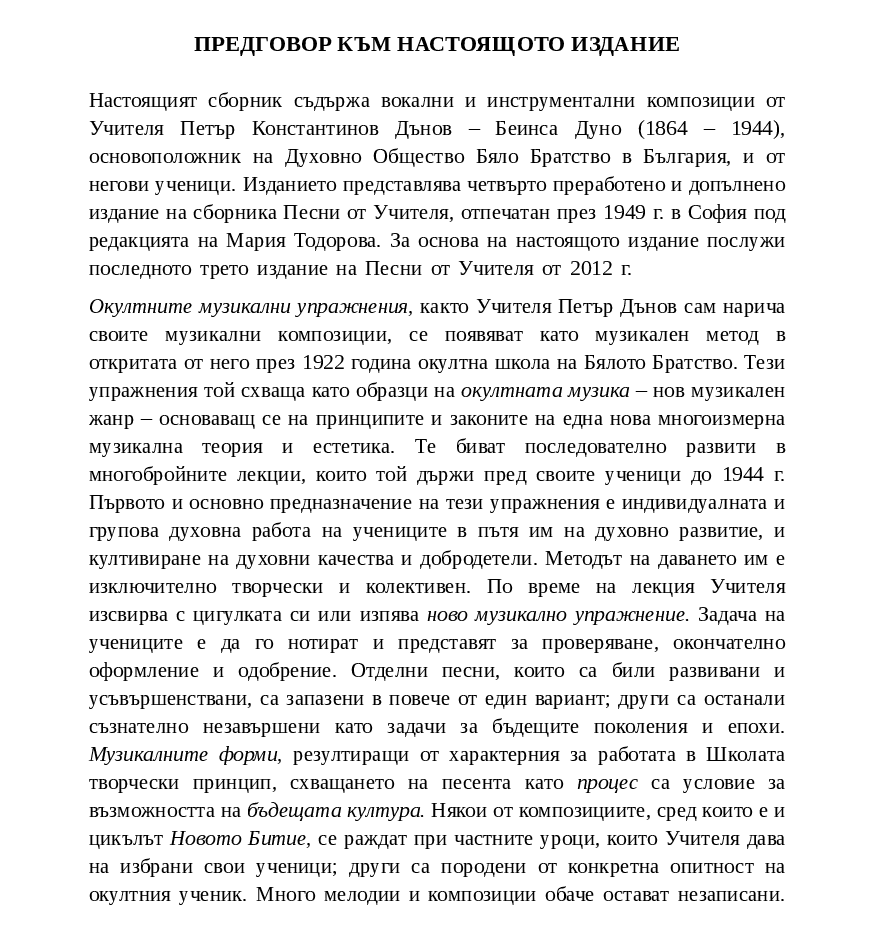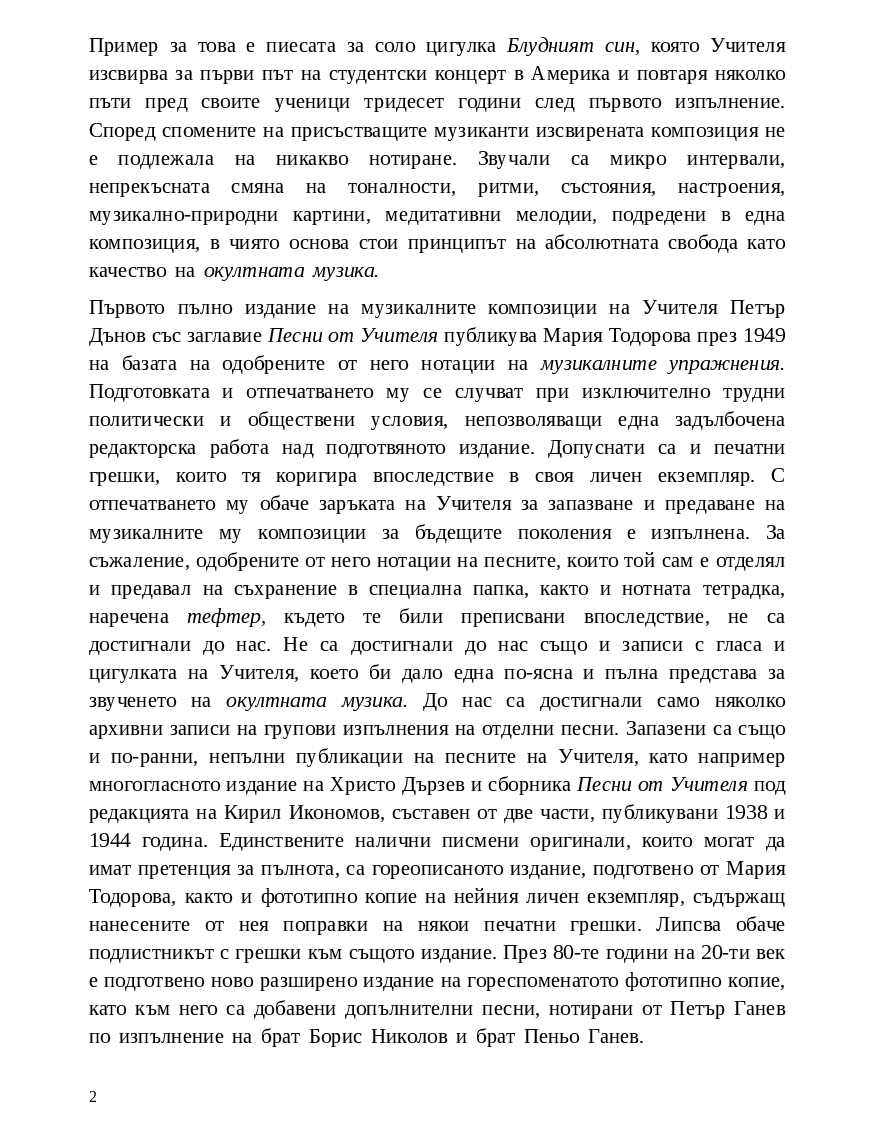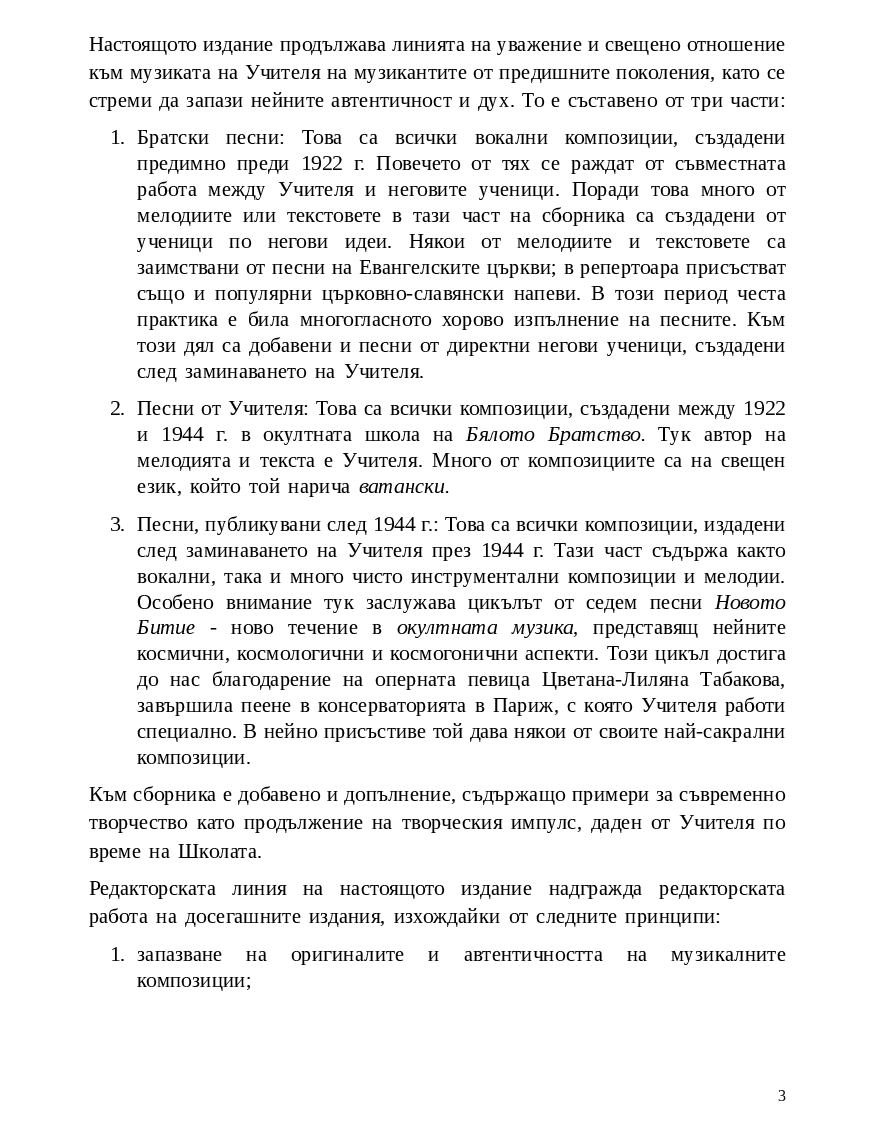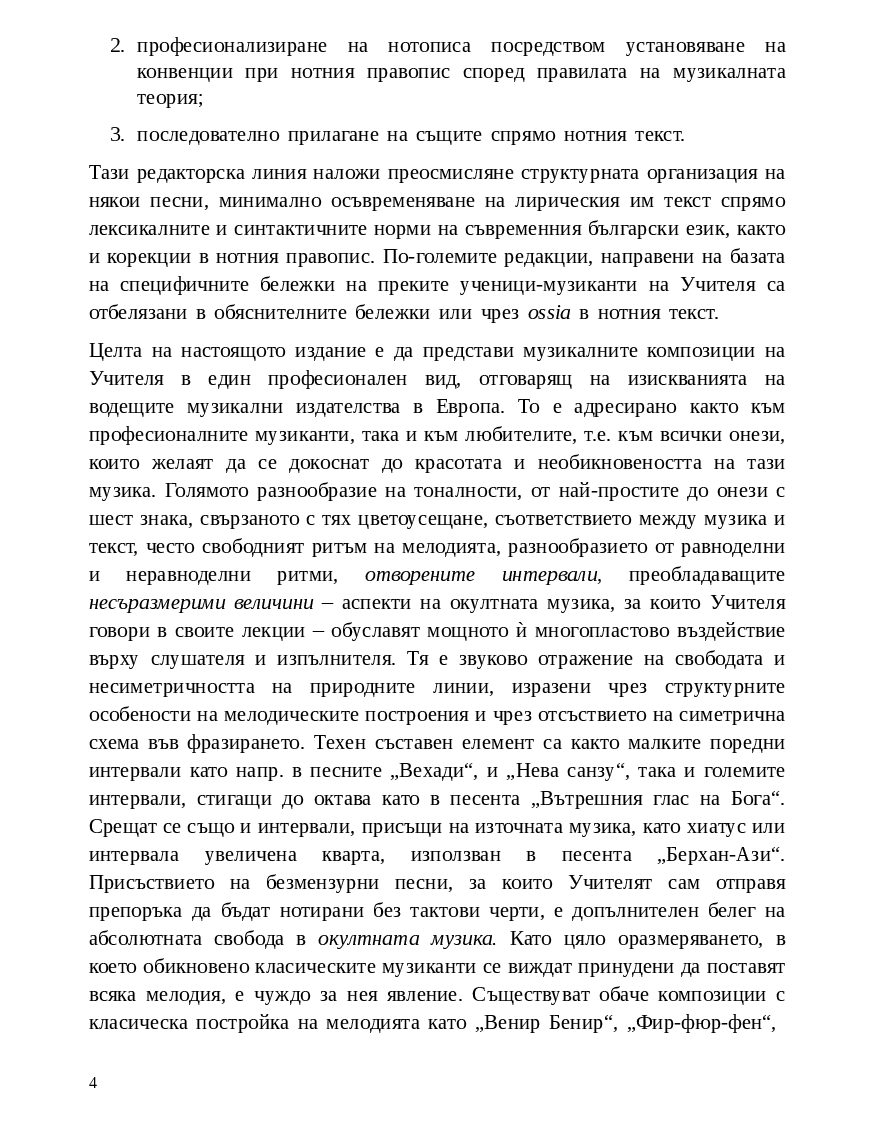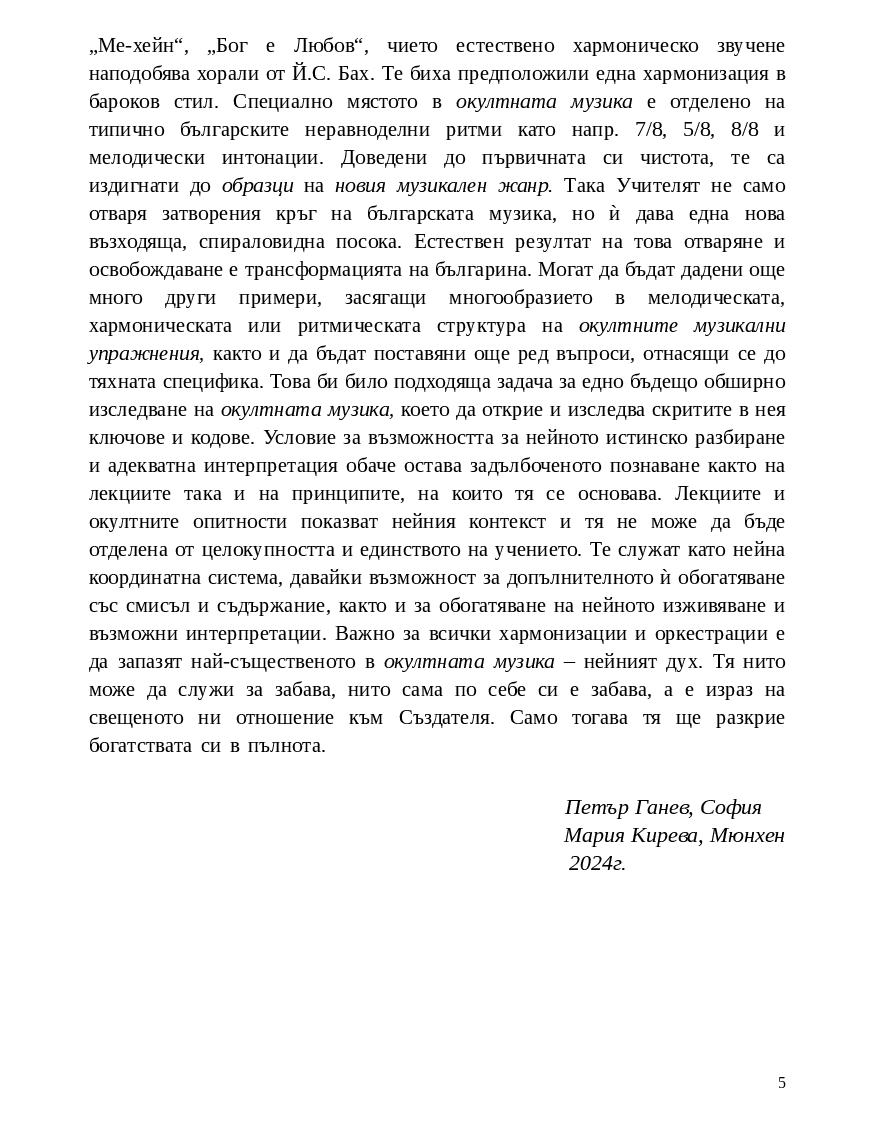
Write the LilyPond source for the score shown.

\version "2.24.2"

% include paper part and global functions
\include "include/globals.ily"

\bookpart {
  \paper {
    print-all-headers = ##f
    print-page-number = ##t
    print-first-page-number = ##f

    % put page numbers on the bottom
    oddHeaderMarkup = \markup ""
    evenHeaderMarkup = \markup ""
    oddFooterMarkup = \markup
    \fill-line {
      ""
      \if \should-print-page-number \fromproperty #'page:page-number-string
    }
    evenFooterMarkup = \markup
    \fill-line {
      \if \should-print-page-number \fromproperty #'page:page-number-string
      ""
    }

    left-margin = 1.5\cm
    right-margin = 1.5\cm
    top-margin = 1.6\cm
    bottom-margin = 1.2\cm
    ragged-bottom = ##t % do not spread the staves to fill the whole vertical space


  }

  \tocItem \markup "Предговор към настоящото издание"
  \markup \fontsize  #+3.0 { \fill-line \bold {"ПРЕДГОВОР КЪМ НАСТОЯЩОТО ИЗДАНИЕ"} }

  \markup \fontsize #+2.5 {
    \vspace #1.5  \override #'(baseline-skip . 2.7)
    \justify {

      Настоящият сборник съдържа вокални и инструментални композиции от
      Учителя Петър Константинов Дънов – Беинса Дуно (1864 – 1944),
      основоположник на Духовно Общество Бяло Братство в България, и от
      негови ученици. Изданието представлява четвърто преработено и допълнено
      издание на сборника Песни от Учителя, отпечатан през 1949 г. в София под
      редакцията на Мария Тодорова. За основа на настоящото издание послужи
      последното трето издание на Песни от Учителя от 2012 г.


    }
  }


  \markup \fontsize #+2.5 {
    \vspace #0.9  \override #'(baseline-skip . 2.7)
    \justify {
      \italic {Окултните} \italic {музикални} \italic {упражнения,} както Учителя Петър Дънов сам нарича своите музикални композиции, се появяват като музикален метод в откритата от него през 1922 година окултна школа на Бялото Братство. Тези упражнения той схваща като образци на \italic {окултната} \italic {музика} – нов музикален жанр – основаващ се на принципите и законите на една нова многоизмерна музикална теория и естетика. Те биват последователно развити в многобройните лекции, които той държи пред своите ученици до 1944 г. Първото и основно предназначение на тези упражнения е индивидуалната и групова духовна работа на учениците в пътя им на духовно развитие, и култивиране на духовни качества и добродетели. Методът на даването им е изключително творчески и колективен. По време на лекция Учителя изсвирва с цигулката си или изпява \italic {ново} \italic {музикално} \italic {упражнение.} Задача на учениците е да го нотират и представят за проверяване, окончателно оформление и одобрение. Отделни песни, които са били развивани и усъвършенствани, са запазени в повече от един вариант; други са останали съзнателно незавършени като задачи за бъдещите поколения и епохи. \italic {Музикалните} \italic {форми,} резултиращи от характерния за работата в Школата творчески принцип, схващането на песента като \italic {процес} са условие за възможността на \italic {бъдещата} \italic {култура.}  Някои от композициите, сред които е и цикълът \italic {Новото} \italic {Битие,} се раждат при частните уроци, които Учителя дава на избрани свои ученици; други са породени от конкретна опитност на окултния ученик. Много мелодии и композиции обаче остават незаписани.
    }
  }

  \markup \fontsize #+2.5 {
    \vspace #0 \override #'(baseline-skip . 2.7)
    \justify {
      Пример за това е пиесата за соло цигулка \italic {Блудният} \italic {син,} която Учителя изсвирва за първи път на студентски концерт в Америка и повтаря няколко пъти пред своите ученици тридесет години след първото изпълнение. Според спомените на присъстващите музиканти изсвирената композиция не е подлежала на никакво нотиране. Звучали са микро интервали, непрекъсната смяна на тоналности, ритми, състояния, настроения, музикално-природни картини, медитативни мелодии, подредени в една композиция, в чиято основа стои принципът на абсолютната свобода като качество на \italic{окултната} \italic {музика.}
    }
  }
  \markup \fontsize #+2.5 {
    \vspace #0.9  \override #'(baseline-skip . 2.7)
    \justify {
      Първото пълно издание на музикалните композиции на Учителя Петър Дънов със заглавие \italic {Песни} \italic {от} \italic {Учителя} публикува Мария Тодорова през 1949 на базата на одобрените от него нотации на \italic {музикалните} \italic {упражнения.} Подготовката и отпечатването му се случват при изключително трудни политически и обществени условия, непозволяващи една задълбочена редакторска работа над подготвяното издание. Допуснати са и печатни грешки, които тя коригира впоследствие в своя личен екземпляр. С отпечатването му обаче заръката на Учителя за запазване и предаване на музикалните му композиции за бъдещите поколения е изпълнена. За съжаление, одобрените от него нотации на песните, които той сам е отделял и предавал на съхранение в специална папка, както и нотната тетрадка, наречена \italic {тефтер,} където те били преписвани впоследствие, не са достигнали до нас. Не са достигнали до нас също и записи с гласа и цигулката на Учителя, което би дало една по-ясна и пълна представа за звученето на \italic {окултната} \italic {музика.} До нас са достигнали само няколко архивни записи на групови изпълнения на отделни песни. Запазени са също и по-ранни, непълни публикации на песните на Учителя, като например многогласното издание на Христо Дързев и сборника \italic {Песни} \italic {от} \italic {Учителя} под редакцията на Кирил Икономов, съставен от две части, публикувани 1938 и 1944 година. Единствените налични писмени оригинали, които могат да имат претенция за пълнота, са гореописаното издание, подготвено от Мария Тодорова, както и фототипно копие на нейния личен екземпляр, съдържащ нанесените от нея поправки на някои печатни грешки. Липсва обаче подлистникът с грешки към същото издание. През 80-те години на 20-ти век е подготвено ново разширено издание на гореспоменатото фототипно копие, като към него са добавени допълнителни песни, нотирани от Петър Ганев по изпълнение на брат Борис Николов и брат Пеньо Ганев.
    }
  }

  \markup \fontsize #+2.5 {
    \override #'(baseline-skip . 2.7)
    \justify {
      Настоящото издание продължава линията на уважение и свещено отношение към музиката на Учителя на музикантите от предишните поколения, като се стреми да запази нейните автентичност и дух. То е съставено от три части:
    }
  }

  \markup \override #'(line-width . 62.5) \fontsize  #+2.5 {
    \vspace #0.9  \override #'(baseline-skip . 2.5) \column {
      "    1."
    }
    \hspace #0.5
    \override #'(baseline-skip . 2.5) \column {
      \justify {
        Братски песни: Това са всички вокални композиции, създадени предимно преди 1922 г. Повечето от тях се раждат от съвместната работа между Учителя и неговите ученици. Поради това много от мелодиите или текстовете в тази част на сборника са създадени от ученици по негови идеи. Някои от мелодиите и текстовете са заимствани от песни на Евангелските църкви; в репертоара присъстват също и популярни църковно-славянски напеви. В този период честа практика е била многогласното хорово изпълнение на песните. Към този дял са добавени и песни от директни негови ученици, създадени след заминаването на Учителя.
      }
    }
  }

  \markup \override #'(line-width . 62.5) \fontsize  #+2.5 {
    \vspace #0.9  \override #'(baseline-skip . 2.5) \column {
      "    2."
    }
    \hspace #0.5
    \override #'(baseline-skip . 2.5) \column {
      \justify {
        Песни от Учителя: Това са всички композиции, създадени между 1922 и 1944 г. в окултната школа на \italic {Бялото}
        \italic {Братство.} Тук автор на мелодията и текста е Учителя. Много от композициите са на свещен език, който той
        нарича \italic {ватански.}
      }
    }
  }

  \markup \override #'(line-width . 62.5) \fontsize  #+2.5 {
    \vspace #0.9  \override #'(baseline-skip . 2.5) \column {
      "    3."
    }
    \hspace #0.5
    \override #'(baseline-skip . 2.5) \column {
      \justify {
        Песни, публикувани след 1944 г.: Това са всички композиции, издадени след заминаването на Учителя през 1944 г.
        Тази част съдържа както вокални, така и много чисто инструментални композиции и мелодии. Особено внимание тук
        заслужава цикълът от седем песни \italic {Новото} \italic{Битие} - ново течение в \italic {окултната} \italic {музика,} представящ нейните космични, космологични и космогонични аспекти. Този цикъл достига до нас благодарение на оперната певица Цветана-Лиляна Табакова, завършила пеене в консерваторията в Париж, с която Учителя работи специално. В нейно присъстиве той дава някои от своите най-сакрални композиции.
      }
    }
  }
  \markup \fontsize #+2.5 {
    \vspace #0.9  \override #'(baseline-skip . 2.7)
    \justify {
      Към сборника е добавено и допълнение, съдържащо примери за съвременно творчество като продължение на творческия импулс, даден от Учителя по време на Школата.
    }
  }
  \markup \fontsize #+2.5 {
    \vspace #0.9  \override #'(baseline-skip . 2.7)
    \justify {
      Редакторската линия на настоящото издание надгражда редакторската работа на досегашните издания, изхождайки
      от следните принципи:
    }
  }
  \markup \override #'(line-width . 62.5) \fontsize  #+2.5 {
    \vspace #0.9  \override #'(baseline-skip . 2.5) \column {
      "    1."
    }
    \hspace #0.5
    \override #'(baseline-skip . 2.5) \column {
      \justify {
        запазване на оригиналите и автентичността на музикалните композиции;
      }
    }
  }

  \markup \override #'(line-width . 62.5) \fontsize  #+2.5 {
    \vspace #0.9  \override #'(baseline-skip . 2.5) \column {
      "    2."
    }
    \hspace #0.5
    \override #'(baseline-skip . 2.5) \column {
      \justify {
        професионализиране на нотописа посредством установяване на конвенции при нотния правопис според правилата на музикалната теория;
      }
    }
  }

  \markup \override #'(line-width . 62.5) \fontsize  #+2.5 {
    \vspace #0.9  \override #'(baseline-skip . 2.5) \column {
      "    3."
    }
    \hspace #0.5
    \override #'(baseline-skip . 2.5) \column {
      \justify {
        последователно прилагане на същите спрямо нотния текст.
      }
    }
  }


  \markup \fontsize #+2.5 {
    \vspace #0.9  \override #'(baseline-skip . 2.7)
    \justify {
      Тази редакторска линия наложи преосмисляне структурната организация на някои песни, минимално осъвременяване на лирическия им текст спрямо лексикалните и синтактичните норми на съвременния български език, както и корекции в нотния правопис. По-големите редакции, направени на базата на специфичните бележки на преките ученици-музиканти на Учителя са отбелязани в обяснителните бележки или чрез \italic {ossia} в нотния текст.
    }
  }

  \markup \fontsize #+2.5 {
    \vspace #0.9  \override #'(baseline-skip . 2.7)
    \justify {

      Целта на настоящото издание е да представи музикалните композиции на Учителя в един професионален вид, отговарящ на изискванията на \justify-line {водещите музикални издателства в Европа. То е адресирано както към} професионалните музиканти, така и към любителите, т.е. към всички онези, които желаят да се докоснат до красотата и необикновеността на тази музика. Голямото разнообразие на тоналности, от най-простите до онези с шест знака, свързаното с тях цветоусещане, съответствието между музика и текст, често свободният ритъм на мелодията, разнообразието от равноделни и неравноделни ритми, \italic {отворените} \italic {интервали,} преобладаващите \italic {несъразмерими} \italic {величини} – аспекти на окултната музика, за които Учителя говори в своите лекции – обуславят мощното ѝ многопластово въздействие върху слушателя и изпълнителя. Тя е звуково отражение на свободата и несиметричността на природните линии, изразени чрез структурните особености на мелодическите построения и чрез отсъствието на симетрична схема във фразирането. Техен съставен елемент са както малките поредни интервали като напр. в песните „Вехади“, и „Нева санзу“, така и големите интервали, стигащи до октава като в песента „Вътрешния глас на Бога“. Срещат се също и интервали, присъщи на източната музика, като хиатус или интервала увеличена кварта, използван в песента „Берхан-Ази“. Присъствието на безмензурни песни, за които Учителят сам отправя препоръка да бъдат нотирани без тактови черти, е допълнителен белег на абсолютната свобода в \italic {окултната} \italic {музика.} Като цяло оразмеряването, в което обикновено класическите музиканти се виждат принудени да поставят всяка мелодия, е чуждо за нея явление. Съществуват обаче композиции с класическа постройка на мелодията като „Венир Бенир“, „Фир-фюр-фен“,
    }
  }

  \markup \fontsize #+2.5 {
    \vspace #0.9  \override #'(baseline-skip . 2.7)
    \justify {
      „Ме-хейн“, „Бог е Любов“, чието естествено хармоническо звучене наподобява хорали от Й.С. Бах. Те биха предположили една хармонизация в бароков стил. Специално мястото в \italic {окултната} \italic {музика} е отделено на типично българските неравноделни ритми като напр. 7/8, 5/8, 8/8 и мелодически интонации. Доведени до първичната си чистота, те са издигнати до \italic {образци} на \italic {новия} \italic {музикален} \italic {жанр.} Така Учителят не само отваря затворения кръг на българската музика, но ѝ дава една нова възходяща, спираловидна посока. Естествен резултат на това отваряне и освобождаване е трансформацията на българина. Могат да бъдат дадени още много други примери, засягащи многообразието в мелодическата, хармоническата или ритмическата структура на \italic {окултните} \italic {музикални} \italic {упражнения,} както и да бъдат поставяни още ред въпроси, отнасящи се до тяхната специфика. Това би било подходяща задача за едно бъдещо обширно изследване на \italic {окултната} \italic {музика,} което да открие и изследва скритите в нея ключове и кодове. Условие за възможността за нейното истинско разбиране и адекватна интерпретация обаче остава задълбоченото познаване както на лекциите така и на принципите, на които тя се основава. Лекциите и окултните опитности показват нейния контекст и тя не може да бъде отделена от целокупността и единството на учението. Те служат като нейна координатна система, давайки възможност за допълнителното ѝ обогатяване със смисъл и съдържание, както и за обогатяване на нейното изживяване и възможни интерпретации. Важно за всички хармонизации и оркестрации е да запазят най-същественото в \italic {окултната} \italic {музика} – нейният дух. Тя нито може да служи за забава, нито сама по себе си е забава, а е израз на свещеното ни отношение към Създателя. Само тогава тя ще разкрие богатствата си в пълнота.
    }
  }

  \markup \fontsize #+3 \raise #0 \override #'(baseline-skip . 2.7) {
    \column {
      \line {"  "}
      \line {"  "}
      \fill-line { "" ""  \italic {"Петър Ганев, София    "} }
      \fill-line { "" ""  \italic {"Мария Кирева, Мюнхен"} }
      \fill-line { "" ""  \italic {"2024г.                            "} }
    }
  }


} % bookpart



% Più mosso
% „Weiße Bruderschaft“
